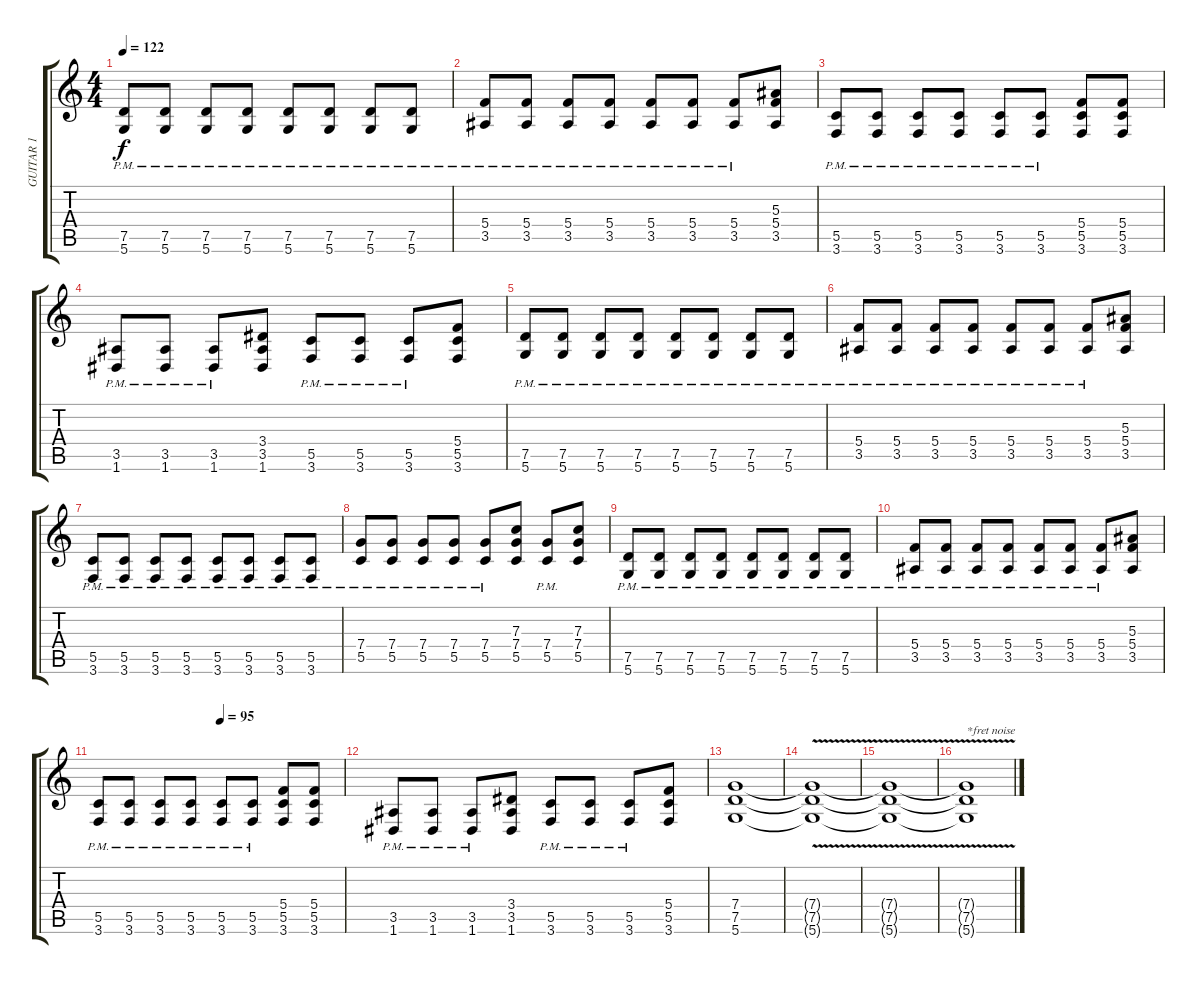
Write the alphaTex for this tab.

\track ("GUITAR 1" "GUITAR 1") {instrument overdrivenguitar}
\staff {score tabs}
\tuning (D4 A3 F3 C3 G2 D2) {hide}
\ts (4 4)
\tempo 122
\clef g2
\ks c
(7.5{pm} 5.6{pm}).8{dy f} (7.5{pm} 5.6{pm}).8 (7.5{pm} 5.6{pm}).8 (7.5{pm} 5.6{pm}).8 (7.5{pm} 5.6{pm}).8 (7.5{pm} 5.6{pm}).8 (7.5{pm} 5.6{pm}).8 (7.5{pm} 5.6{pm}).8 |
(5.4{pm} 3.5{pm}).8 (5.4{pm} 3.5{pm}).8 (5.4{pm} 3.5{pm}).8 (5.4{pm} 3.5{pm}).8 (5.4{pm} 3.5{pm}).8 (5.4{pm} 3.5{pm}).8 (5.4{pm} 3.5{pm}).8 (5.3 5.4 3.5).8 |
(5.5{pm} 3.6{pm}).8 (5.5{pm} 3.6{pm}).8 (5.5{pm} 3.6{pm}).8 (5.5{pm} 3.6{pm}).8 (5.5{pm} 3.6{pm}).8 (5.5{pm} 3.6{pm}).8 (5.4 5.5 3.6).8 (5.4 5.5 3.6).8 |
(3.5{pm} 1.6{pm}).8 (3.5{pm} 1.6{pm}).8 (3.5{pm} 1.6{pm}).8 (3.4 3.5 1.6).8 (5.5{pm} 3.6{pm}).8 (5.5{pm} 3.6{pm}).8 (5.5{pm} 3.6{pm}).8 (5.4 5.5 3.6).8 |
(7.5{pm} 5.6{pm}).8 (7.5{pm} 5.6{pm}).8 (7.5{pm} 5.6{pm}).8 (7.5{pm} 5.6{pm}).8 (7.5{pm} 5.6{pm}).8 (7.5{pm} 5.6{pm}).8 (7.5{pm} 5.6{pm}).8 (7.5{pm} 5.6{pm}).8 |
(5.4{pm} 3.5{pm}).8 (5.4{pm} 3.5{pm}).8 (5.4{pm} 3.5{pm}).8 (5.4{pm} 3.5{pm}).8 (5.4{pm} 3.5{pm}).8 (5.4{pm} 3.5{pm}).8 (5.4{pm} 3.5{pm}).8 (5.3 5.4 3.5).8 |
(5.5{pm} 3.6{pm}).8 (5.5{pm} 3.6{pm}).8 (5.5{pm} 3.6{pm}).8 (5.5{pm} 3.6{pm}).8 (5.5{pm} 3.6{pm}).8 (5.5{pm} 3.6{pm}).8 (5.5{pm} 3.6{pm}).8 (5.5{pm} 3.6{pm}).8 |
(7.4{pm} 5.5{pm}).8 (7.4{pm} 5.5{pm}).8 (7.4{pm} 5.5{pm}).8 (7.4{pm} 5.5{pm}).8 (7.4{pm} 5.5{pm}).8 (7.3 7.4 5.5).8 (7.4{pm} 5.5{pm}).8 (7.3 7.4 5.5).8 |
(7.5{pm} 5.6{pm}).8 (7.5{pm} 5.6{pm}).8 (7.5{pm} 5.6{pm}).8 (7.5{pm} 5.6{pm}).8 (7.5{pm} 5.6{pm}).8 (7.5{pm} 5.6{pm}).8 (7.5{pm} 5.6{pm}).8 (7.5{pm} 5.6{pm}).8 |
(5.4{pm} 3.5{pm}).8 (5.4{pm} 3.5{pm}).8 (5.4{pm} 3.5{pm}).8 (5.4{pm} 3.5{pm}).8 (5.4{pm} 3.5{pm}).8 (5.4{pm} 3.5{pm}).8 (5.4{pm} 3.5{pm}).8 (5.3 5.4 3.5).8 |
\tempo (95 0.5)
(5.5{pm} 3.6{pm}).8 (5.5{pm} 3.6{pm}).8 (5.5{pm} 3.6{pm}).8 (5.5{pm} 3.6{pm}).8 (5.5{pm} 3.6{pm}).8 (5.5{pm} 3.6{pm}).8 (5.4 5.5 3.6).8 (5.4 5.5 3.6).8 |
(3.5{pm} 1.6{pm}).8 (3.5{pm} 1.6{pm}).8 (3.5{pm} 1.6{pm}).8 (3.4 3.5 1.6).8 (5.5{pm} 3.6{pm}).8 (5.5{pm} 3.6{pm}).8 (5.5{pm} 3.6{pm}).8 (5.4 5.5 3.6).8 |
(7.4 7.5 5.6).1 |
(7.4{v t} 7.5{v t} 5.6{t}).1 |
(7.4{v t} 7.5{v t} 5.6{t}).1 |
(7.4{t} 7.5{t} 5.6{t}).1{txt "*fret noise"}
